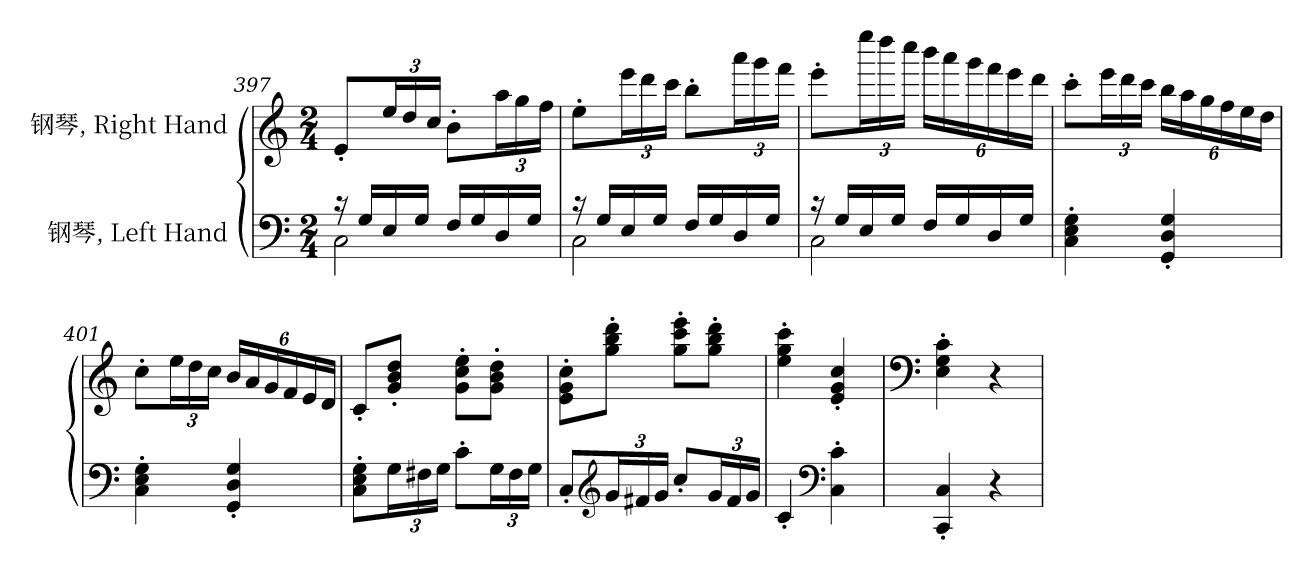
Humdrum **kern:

**kern	**kern
*part2	*part1
*staff2	*staff1
*I"钢琴, Left Hand	*I"钢琴, Right Hand
*clefF4	*clefG2
*k[]	*k[]
*M2/4	*M2/4
=397	=397
*^	*
16r	2C\	8e'/L
16G/LL	.	.
*	*	*Xbrackettup
16E/	.	24ee/L
.	.	24dd/
16G/JJ	.	.
.	.	24cc/JJ
16F/LL	.	8b'\L
16G/	.	.
16D/	.	24aa\L
.	.	24gg\
16G/JJ	.	.
.	.	24ff\JJ
=398	=398	=398
16r	2C\	8ee'\L
16G/LL	.	.
16E/	.	24eee\L
.	.	24ddd\
16G/JJ	.	.
.	.	24ccc\JJ
16F/LL	.	8bb'\L
16G/	.	.
16D/	.	24aaa\L
.	.	24ggg\
16G/JJ	.	.
.	.	24fff\JJ
!!LO:LB:g=z
=399	=399	=399
16r	2C\	8eee'\L
16G/LL	.	.
16E/	.	24eeee\L
.	.	24dddd\
16G/JJ	.	.
.	.	24cccc\JJ
16F/LL	.	24bbb\LL
.	.	24aaa\
16G/	.	.
.	.	24ggg\
16D/	.	24fff\
.	.	24eee\
16G/JJ	.	.
.	.	24ddd\JJ
*v	*v	*
=400	=400
4C\' 4E\' 4G\'	8ccc'\L
.	24eee\L
.	24ddd\
.	24ccc\JJ
4GG/' 4D/' 4G/'	24bb\LL
.	24aa\
.	24gg\
.	24ff\
.	24ee\
.	24dd\JJ
=401	=401
4C\' 4E\' 4G\'	8cc'\L
.	24ee\L
.	24dd\
.	24cc\JJ
4GG/' 4D/' 4G/'	24b/LL
.	24a/
.	24g/
.	24f/
.	24e/
.	24d/JJ
!!LO:PB:g=z
=402	=402
*	*MM98
8C\' 8E\' 8G\'L	8c'/L
*Xbrackettup	*
24G\L	8g/' 8b/' 8dd/'J
24F#X\	.
24G\JJ	.
8c'\L	8g\' 8cc\' 8ee\'L
24G\L	8g\' 8b\' 8dd\'J
24F#\	.
24G\JJ	.
=403	=403
8C'/L	8e\' 8g\' 8cc\'L
*clefG2	*
24g/L	8gg\' 8bb\' 8ddd\'J
24f#X/	.
24g/JJ	.
8cc'/L	8gg\' 8ccc\' 8eee\'L
24g/L	8gg\' 8bb\' 8ddd\'J
24f#/	.
24g/JJ	.
=404	=404
4c'/	4ee\' 4gg\' 4ccc\'
*clefF4	*
4C\' 4c\'	4e/' 4g/' 4cc/'
=405	=405
*	*clefF4
*	*MM40
4CC/' 4C/'	4E\' 4G\' 4c\'
4r	4r
=	=
*-	*-
